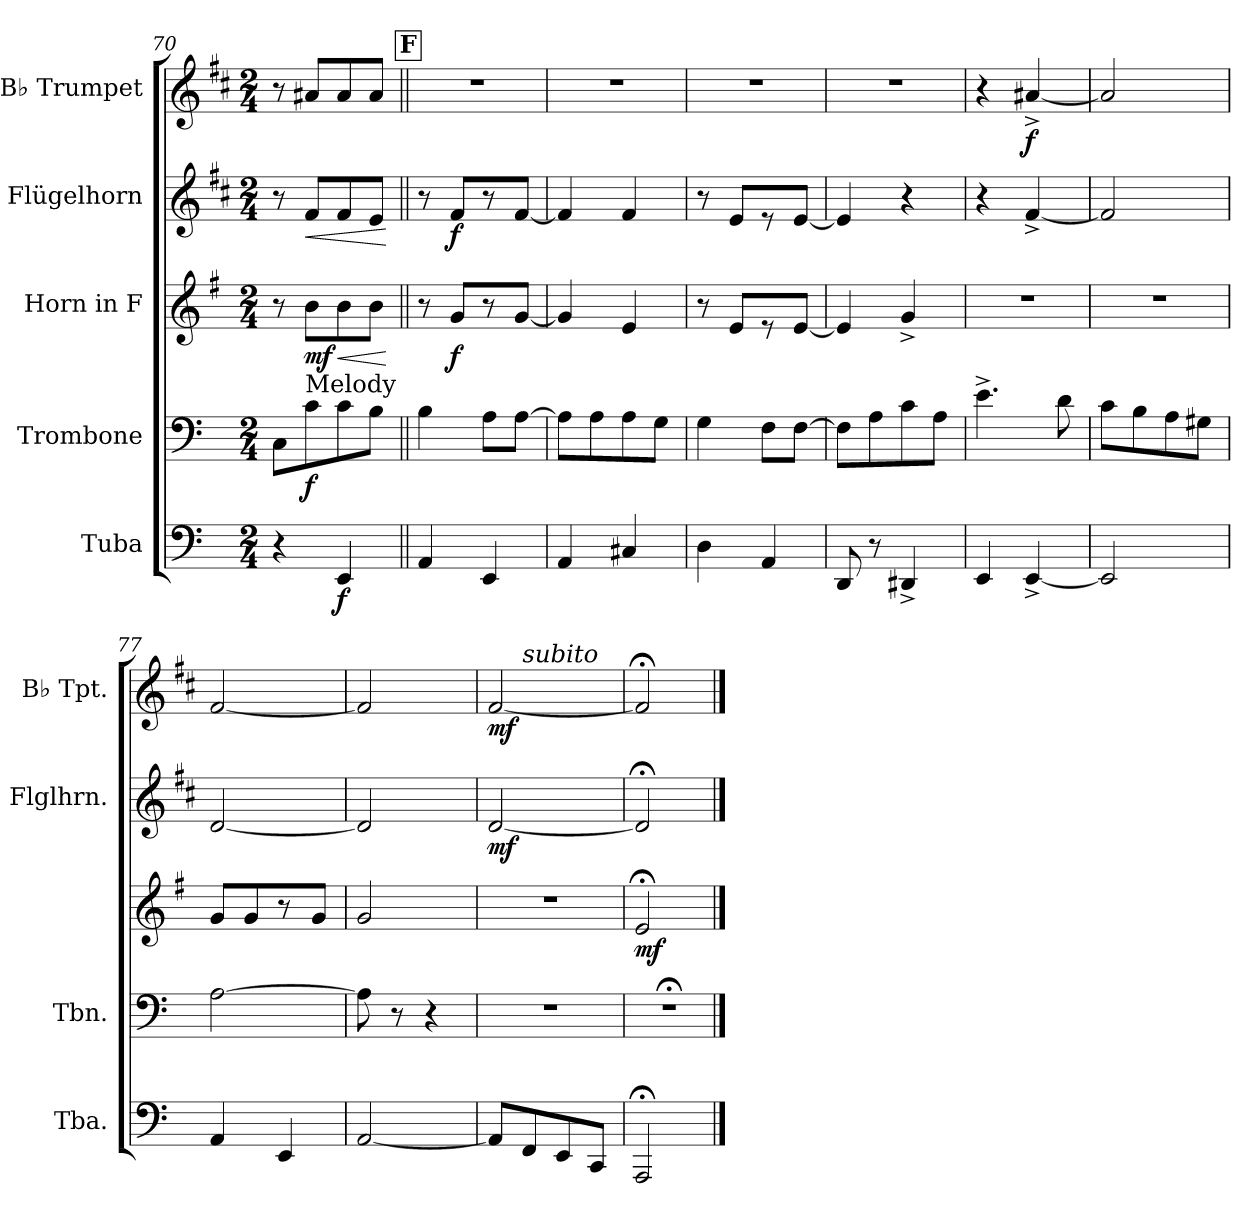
**kern	**dynam	**kern	**dynam	**kern	**dynam	**kern	**dynam	**kern	**dynam
*part5	*part5	*part4	*part4	*part3	*part3	*part2	*part2	*part1	*part1
*staff5	*staff5	*staff4	*staff4	*staff3	*staff3	*staff2	*staff2	*staff1	*staff1
*I"Tuba	*	*I"Trombone	*	*I"Horn in F	*	*I"Flügelhorn	*	*I"B♭ Trumpet	*
*I'Tba.	*	*I'Tbn.	*	*	*	*I'Flglhrn.	*	*I'B♭ Tpt.	*
!!LO:LB:g=z
*clefF4	*	*clefF4	*	*clefG2	*	*clefG2	*	*clefG2	*
*	*	*	*	*ITrd4c7	*	*ITrd1c2	*	*ITrd1c2	*
*k[]	*	*k[]	*	*k[]	*	*k[]	*	*k[]	*
*M2/4	*	*M2/4	*	*M2/4	*	*M2/4	*	*M2/4	*
=70	=70	=70	=70	=70	=70	=70	=70	=70	=70
4r	.	8C\L	.	8r	.	8r	.	8r	.
!	!	!LO:TX:a:t=Melody	!	!	!	!	!	!	!
!	!	!	!LO:DY:b	!	!LO:DY:b	!	!LO:HP:b	!	!
.	.	8c\	f	8e\L	mf	8e/L	<	8g#X/L	.
!	!LO:DY:b	!	!	!	!LO:HP:b	!	!	!	!
4EE/	f	8c\	.	8e\	<	8e/	.	8g#/	.
.	.	8B\J	.	8e\J	.	8d/J	.	8g#/J	.
.	.	.	.	.	[	.	[	.	.
!!LO:REH:place=s1:a:B:fs=14:t=F
=71||	=71||	=71||	=71||	=71||	=71||	=71||	=71||	=71||	=71||
4AA/	.	4B\	.	8r	.	8r	.	2r	.
!	!	!	!	!	!LO:DY:b	!	!LO:DY:b	!	!
.	.	.	.	8c/L	f	8e/L	f	.	.
4EE/	.	8A\L	.	8r	.	8r	.	.	.
.	.	[8A\J	.	[8c/J	.	[8e/J	.	.	.
=72	=72	=72	=72	=72	=72	=72	=72	=72	=72
4AA/	.	8A\L]	.	4c/]	.	4e/]	.	2r	.
.	.	8A\	.	.	.	.	.	.	.
4C#X/	.	8A\	.	4A/	.	4e/	.	.	.
.	.	8G\J	.	.	.	.	.	.	.
=73	=73	=73	=73	=73	=73	=73	=73	=73	=73
4D\	.	4G\	.	8r	.	8r	.	2r	.
.	.	.	.	8A/L	.	8d/L	.	.	.
4AA/	.	8F\L	.	8r	.	8r	.	.	.
.	.	[8F\J	.	[8A/J	.	[8d/J	.	.	.
=74	=74	=74	=74	=74	=74	=74	=74	=74	=74
8DD/	.	8F\L]	.	4A/]	.	4d/]	.	2r	.
8r	.	8A\	.	.	.	.	.	.	.
4DD#X^/	.	8c\	.	4c^/	.	4r	.	.	.
.	.	8A\J	.	.	.	.	.	.	.
=75	=75	=75	=75	=75	=75	=75	=75	=75	=75
4EE/	.	4.e^\	.	2r	.	4r	.	4r	.
!	!	!	!	!	!	!	!	!	!LO:DY:b
[4EE^/	.	.	.	.	.	[4e^/	.	[4g#X^/	f
.	.	8d\	.	.	.	.	.	.	.
=76	=76	=76	=76	=76	=76	=76	=76	=76	=76
2EE/]	.	8c\L	.	2r	.	2e/]	.	2g#/]	.
.	.	8B\	.	.	.	.	.	.	.
.	.	8A\	.	.	.	.	.	.	.
.	.	8G#X\J	.	.	.	.	.	.	.
!!LO:PB:g=z
=77	=77	=77	=77	=77	=77	=77	=77	=77	=77
4AA/	.	[2A\	.	8c/L	.	[2c/	.	[2e/	.
.	.	.	.	8c/	.	.	.	.	.
4EE/	.	.	.	8r	.	.	.	.	.
.	.	.	.	8c/J	.	.	.	.	.
=78	=78	=78	=78	=78	=78	=78	=78	=78	=78
[2AA/	.	8A\]	.	2c/	.	2c/]	.	2e/]	.
.	.	8r	.	.	.	.	.	.	.
.	.	4r	.	.	.	.	.	.	.
=79	=79	=79	=79	=79	=79	=79	=79	=79	=79
!	!	!	!	!	!	!	!LO:DY:b	!	!LO:DY:b
*	*	*	*	*	*	*	*	*^	*
8AA/L]	.	2r	.	2r	.	[2c/	mf	[2e/	8ryy	mf
*	*	*	*	*	*	*	*	*MM38	*	*
!	!	!	!	!	!	!	!	!	!LO:TX:i:t=subito	!
8FF/	.	.	.	.	.	.	.	.	4.ryy	.
8EE/	.	.	.	.	.	.	.	.	.	.
8CC/J	.	.	.	.	.	.	.	.	.	.
=80	=80	=80	=80	=80	=80	=80	=80	=80	=80	=80
!	!	!	!	!	!LO:DY:b	!	!	!	!	!
*	*	*	*	*	*	*	*	*v	*v	*
2AAA;</	.	2r;<	.	2A;</	mf	2c;</]	.	2e;</]	.
==	==	==	==	==	==	==	==	==	==
*-	*-	*-	*-	*-	*-	*-	*-	*-	*-
